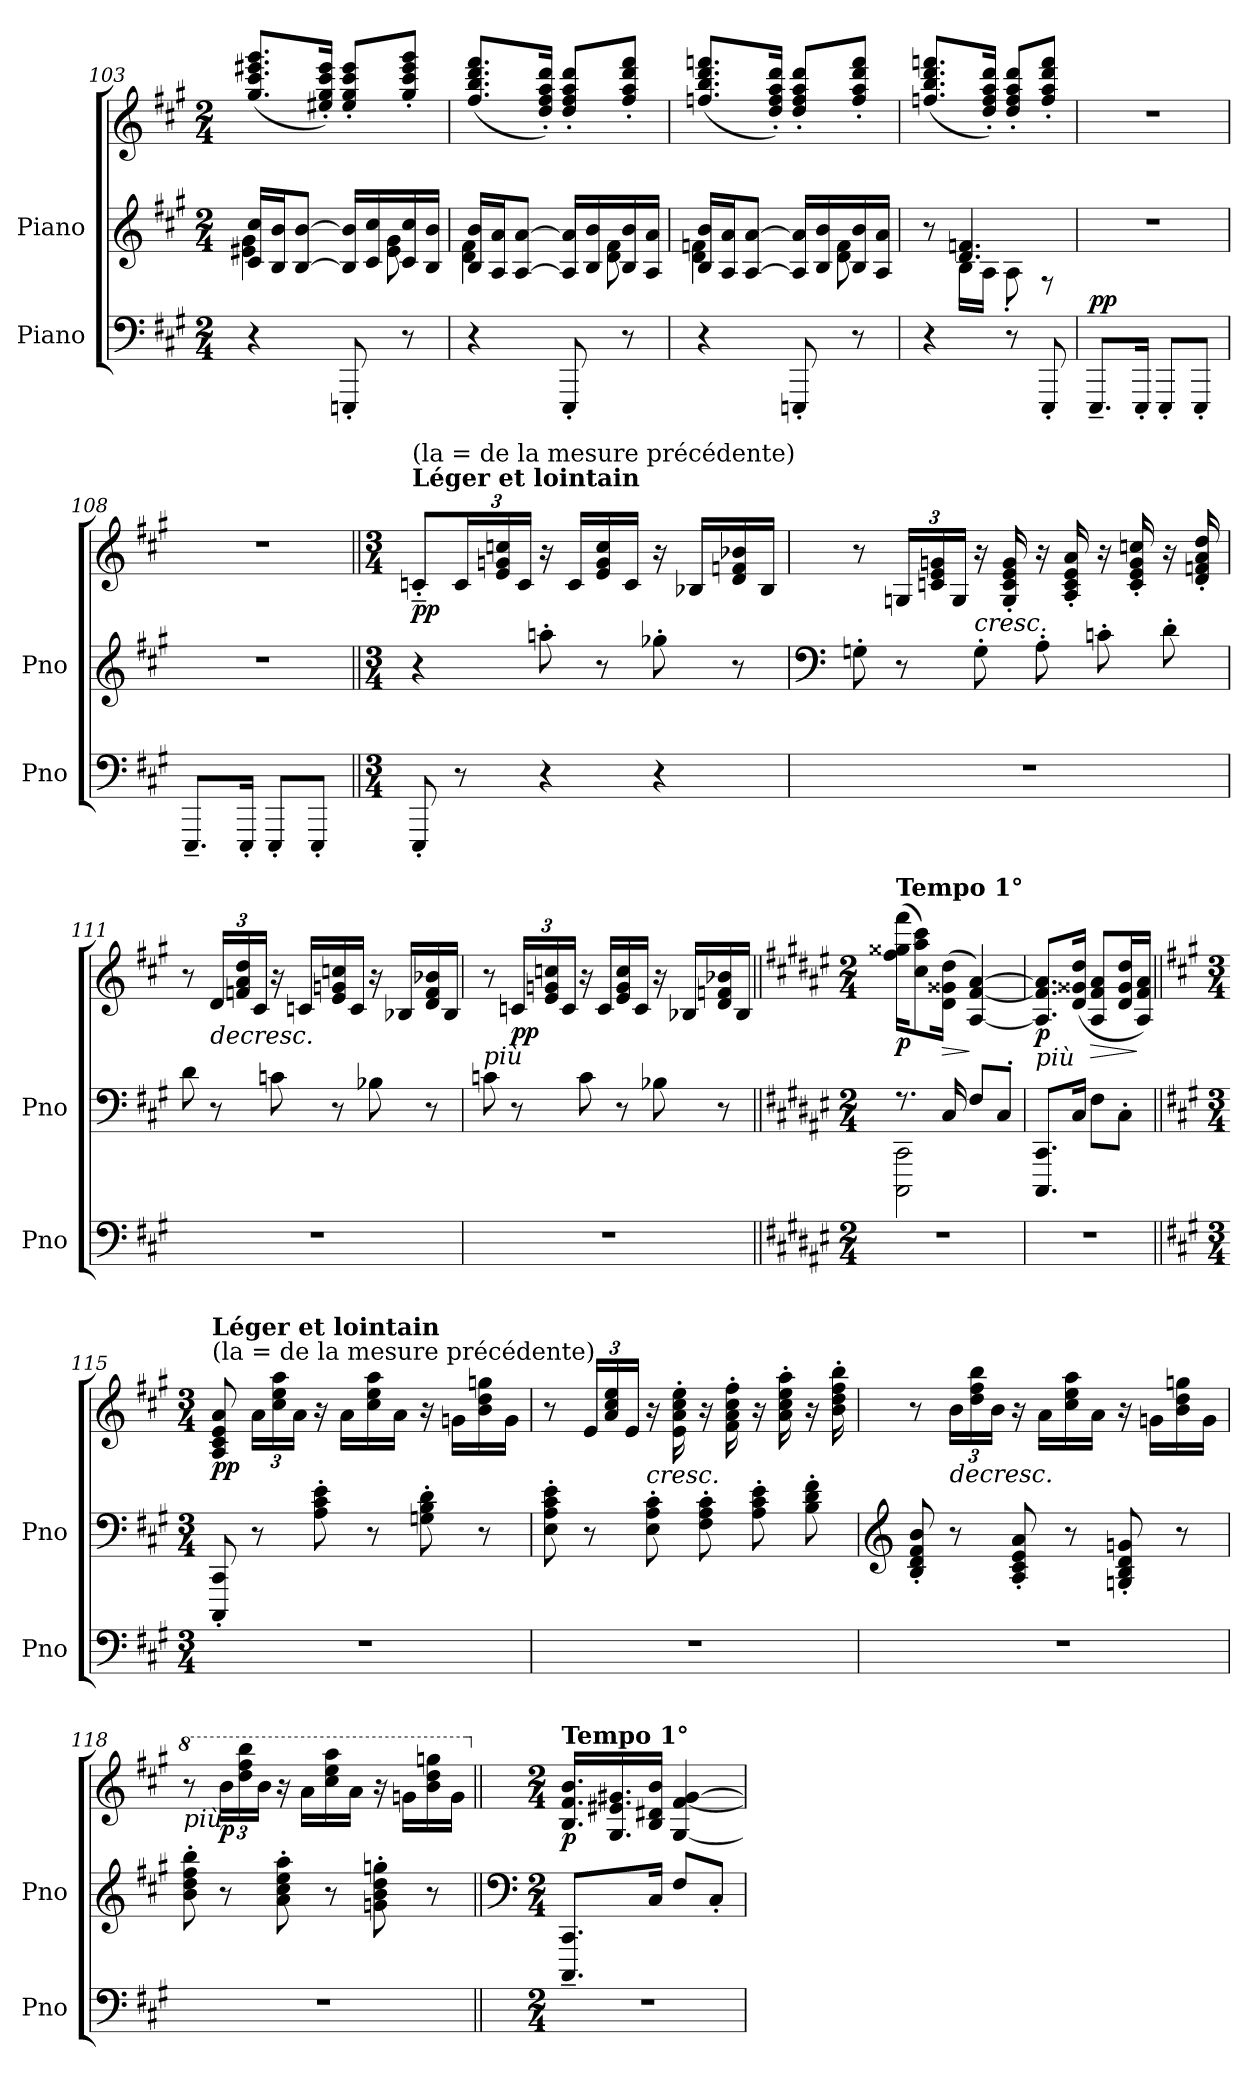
**kern	**dynam	**kern	**kern	**dynam
*part2	*part2	*part1	*part1	*part1
*staff3	*staff3	*staff2	*staff1	*staff1/2
*I"Piano	*	*I"Piano	*	*
*I'Pno	*	*I'Pno	*	*
*clefF4	*	*clefG2	*clefG2	*
*k[f#c#g#]	*	*k[f#c#g#]	*k[f#c#g#]	*
*M2/4	*	*M2/4	*M2/4	*
=103	=103	=103	=103	=103
*	*	*^	*	*
4r	.	16c#/ 16cc#/LL	4e#X\ 4g#\	(<8.gg#/ 8.ccc#/ 8.eee#X/ 8.ggg#/L	.
.	.	16B/ 16b/J	.	.	.
.	.	[8B/ [8b/J	.	.	.
.	.	.	.	16ee#X/' 16gg#/' 16ccc#/' 16eee#/'Jk)	.
8EEEni'/	.	16B/] 16b/]LL	8ryy	8ee#/' 8gg#/' 8ccc#/' 8eee#/'L	.
.	.	16c#/ 16cc#/	.	.	.
8r	.	16c#/ 16cc#/	8e#\ 8g#\	8gg#/' 8ccc#/' 8eee#/' 8ggg#/'J	.
.	.	16B/ 16b/JJ	.	.	.
=104	=104	=104	=104	=104	=104
4r	.	16B/ 16b/LL	4d\ 4f#\	(<8.ff#/ 8.bb/ 8.ddd/ 8.fff#/L	.
.	.	16A/ 16a/J	.	.	.
.	.	[8A/ [8a/J	.	.	.
.	.	.	.	16dd/' 16ff#/' 16aa/' 16ddd/'Jk)	.
8EEE'/	.	16A/] 16a/]LL	8ryy	8dd/' 8ff#/' 8aa/' 8ddd/'L	.
.	.	16B/ 16b/	.	.	.
8r	.	16B/ 16b/	8d\ 8f#\	8ff#/' 8aa/' 8ddd/' 8fff#/'J	.
.	.	16A/ 16a/JJ	.	.	.
=105	=105	=105	=105	=105	=105
4r	.	16B/ 16b/LL	4d\ 4fn\	(<8.ffn/ 8.bb/ 8.ddd/ 8.fffn/L	.
.	.	16A/ 16a/J	.	.	.
.	.	[8A/ [8a/J	.	.	.
.	.	.	.	16dd/' 16ff/' 16aa/' 16ddd/'Jk)	.
8EEEni'/	.	16A/] 16a/]LL	8ryy	8dd/' 8ff/' 8aa/' 8ddd/'L	.
.	.	16B/ 16b/	.	.	.
8r	.	16B/ 16b/	8d\ 8f\	8ff/' 8aa/' 8ddd/' 8fff/'J	.
.	.	16A/ 16a/JJ	.	.	.
!!LO:LB:g=z
=106	=106	=106	=106	=106	=106
4r	.	8r	8ryy	(<8.ffn/ 8.bb/ 8.ddd/ 8.fffn/L	.
.	.	4.d/ 4.fn/	16B\LL	.	.
.	.	.	16A\JJ	16dd/' 16ff/' 16aa/' 16ddd/'Jk)	.
8r	.	.	8A'\	8dd/' 8ff/' 8aa/' 8ddd/'L	.
8EEE'/	.	.	8r	8ff/' 8aa/' 8ddd/' 8fff/'J	.
=107	=107	=107	=107	=107	=107
!	!LO:DY:a	!	!	!	!
*	*	*v	*v	*	*
8.EEE~/L	pp	2r	2r	.
16EEE'/Jk	.	.	.	.
8EEE'/L	.	.	.	.
8EEE'/J	.	.	.	.
=108	=108	=108	=108	=108
8.EEE~/L	.	2r	2r	.
16EEE'/Jk	.	.	.	.
8EEE'/L	.	.	.	.
8EEE'/J	.	.	.	.
.	.	.	.	]
=109||	=109||	=109||	=109||	=109||
*M3/4	*	*M3/4	*M3/4	*
!	!	!	!LO:TX:a:B:t=Léger et lointain	!
!	!	!	!LO:TX:a:t=(la      =       de la mesure précédente)	!
!	!	!	!	!LO:DY:b
8EEE'/	.	4r	8cn'~/L	pp
8r	.	.	24c/L	.
.	.	.	24e/ 24gn/ 24ccn/	.
.	.	.	24c/JJ	.
4r	.	8aan'\	16r	.
.	.	.	16c/LL	.
.	.	8r	16e/ 16g/ 16cc/	.
.	.	.	16c/JJ	.
4r	.	8gg-X'\	16r	.
.	.	.	16B-X/LL	.
.	.	8r	16d/ 16fn/ 16b-X/	.
.	.	.	16B-/JJ	.
!!LO:LB:g=z
=110	=110	=110	=110	=110
*	*	*clefF4	*	*
2.r	.	8Gn'\	8r	.
.	.	8r	24Gn/LL	.
.	.	.	24cn/ 24e/ 24gn/	.
.	.	.	24G/JJ	.
!	!	!	!	!LO:HP:b
.	.	8G'\	16r	<
.	.	.	16G/' 16c/' 16e/' 16g/'	.
.	.	8A'\	16r	.
.	.	.	16A/' 16c/' 16e/' 16a/'	.
.	.	8cn'\	16r	.
.	.	.	16c/' 16e/' 16g/' 16ccn/'	.
.	.	8d'\	16r	.
.	.	.	16d/' 16fn/' 16a/' 16dd/'	.
=111	=111	=111	=111	=111
2.r	.	8d\	8r	.
!	!	!	!	!LO:HP:b
.	.	8r	24d/LL	>
.	.	.	24fn/ 24a/ 24dd/	.
.	.	.	24c#/JJ	.
.	.	8cn\	16r	.
.	.	.	16cn/LL	.
.	.	8r	16e/ 16gn/ 16ccn/	.
.	.	.	16c/JJ	.
.	.	8B-X\	16r	.
.	.	.	16B-X/LL	.
.	.	8r	16d/ 16f/ 16b-X/	.
.	.	.	16B-/JJ	.
.	.	.	.	[
=112	=112	=112	=112	=112
!	!	!LO:TX:a:i:t=più	!	!
2.r	.	8cn\	8r	.
!	!	!	!	!LO:DY:b
.	.	8r	24cn/LL	pp
.	.	.	24e/ 24gn/ 24ccn/	.
.	.	.	24c/JJ	.
.	.	8c\	16r	.
.	.	.	16c/LL	.
.	.	8r	16e/ 16g/ 16cc/	.
.	.	.	16c/JJ	.
.	.	8B-X\	16r	.
.	.	.	16B-X/LL	.
.	.	8r	16d/ 16fn/ 16b-X/	.
.	.	.	16B-/JJ	.
!!LO:PB:g=z
=113||	=113||	=113||	=113||	=113||
*k[f#c#g#d#a#e#]	*	*k[f#c#g#d#a#e#]	*k[f#c#g#d#a#e#]	*
*M2/4	*	*M2/4	*M2/4	*
*	*	*^	*	*
!	!	!	!	!LO:TX:a:B:t=Tempo 1°	!
!	!	!	!	!	!LO:DY:b
2r	.	8.r	2CCC#\ 2CC#\	(>16ff#\ 16gg##X\ 16fff#\KL	p
.	.	.	.	8cc#\ 8aa#\ 8ccc#\)	.
!	!	!	!	!	!LO:HP:b
.	.	16C#/	.	(>16d#\ 16g##X\ 16dd#\Jk	>
.	.	8F#/L	.	[4A#/ [4f#/ [4a#/)	]
.	.	8C#'</J	.	.	.
*	*	*v	*v	*	*
=114	=114	=114	=114	=114
!	!	!	!LO:TX:b:i:t=più	!
!	!	!	!	!LO:DY:b
2r	.	8.CCC#/ 8.CC#/L	8.A#/] 8.f#/] 8.a#/]L	p
.	.	16C#/Jk	(>16d#/ 16g##X/ 16dd#/Jk	.
!	!	!	!	!LO:HP:b
.	.	8F#\L	8A#/ 8f#/ 8a#/L	>
.	.	8C#'<\J	16d#/ 16g##/ 16dd#/L	.
.	.	.	16A#/ 16f#/ 16a#/JJ)	]
=115||	=115||	=115||	=115||	=115||
*k[f#c#g#]	*	*k[f#c#g#]	*k[f#c#g#]	*
*M3/4	*	*M3/4	*M3/4	*
!	!	!	!LO:TX:a:t=(la      =       de la mesure précédente)	!
!	!	!	!LO:TX:a:B:t=Léger et lointain	!
!	!	!	!	!LO:DY:b
2.r	.	8CCC#/' 8CC#/'	8A/ 8c#/ 8e/ 8a/	pp
.	.	8r	24a\LL	.
.	.	.	24cc#\ 24ee\ 24aa\	.
.	.	.	24a\JJ	.
.	.	8A\' 8c#\' 8e\'	16r	.
.	.	.	16a\LL	.
.	.	8r	16cc#\ 16ee\ 16aa\	.
.	.	.	16a\JJ	.
.	.	8Gn\' 8B\' 8d\'	16r	.
.	.	.	16gn\LL	.
.	.	8r	16b\ 16dd\ 16ggn\	.
.	.	.	16g\JJ	.
!!LO:LB:g=z
=116	=116	=116	=116	=116
2.r	.	8E\' 8A\' 8c#\' 8e\'	8r	.
.	.	8r	24e/LL	.
.	.	.	24a/ 24cc#/ 24ee/	.
.	.	.	24e/JJ	.
!	!	!	!	!LO:HP:b
.	.	8E\' 8A\' 8c#\'	16r	<
.	.	.	16e\' 16a\' 16cc#\' 16ee\'	.
.	.	8F#\' 8A\' 8c#\'	16r	.
.	.	.	16f#\' 16a\' 16cc#\' 16ff#\'	.
.	.	8A\' 8c#\' 8e\'	16r	.
.	.	.	16a\' 16cc#\' 16ee\' 16aa\'	.
.	.	8B\' 8d\' 8f#\'	16r	.
.	.	.	16b\' 16dd\' 16ff#\' 16bb\'	.
.	.	.	.	]
=117	=117	=117	=117	=117
*	*	*clefG2	*	*
2.r	.	8B/' 8d/' 8f#/' 8b/'	8r	.
!	!	!	!	!LO:HP:b
.	.	8r	24b\LL	>
.	.	.	24dd\ 24ff#\ 24bb\	.
.	.	.	24b\JJ	.
.	.	8A/' 8c#/' 8e/' 8a/'	16r	.
.	.	.	16a\LL	.
.	.	8r	16cc#\ 16ee\ 16aa\	.
.	.	.	16a\JJ	.
.	.	8Gn/' 8B/' 8d/' 8gn/'	16r	.
.	.	.	16gn\LL	.
.	.	8r	16b\ 16dd\ 16ggn\	.
.	.	.	16g\JJ	.
.	.	.	.	[
=118	=118	=118	=118	=118
*	*	*	*8va	*
!	!	!	!LO:TX:b:i:t=più	!
2.r	.	8b\' 8dd\' 8ff#\' 8bb\'	8r	.
!	!	!	!	!LO:DY:b
.	.	8r	24bb\LL	p
.	.	.	24ddd\ 24fff#\ 24bbb\	.
.	.	.	24bb\JJ	.
.	.	8a\' 8cc#\' 8ee\' 8aa\'	16r	.
.	.	.	16aa\LL	.
.	.	8r	16ccc#\ 16eee\ 16aaa\	.
.	.	.	16aa\JJ	.
.	.	8gn\' 8b\' 8dd\' 8ggn\'	16r	.
.	.	.	16ggn\LL	.
.	.	8r	16bb\ 16ddd\ 16gggn\	.
.	.	.	16gg\JJ	.
!!LO:LB:g=z
=119||	=119||	=119||	=119||	=119||
*	*	*clefF4	*	*
*M2/4	*	*M2/4	*M2/4	*
*	*	*	*X8va	*
!	!	!	!LO:TX:a:B:t=Tempo 1°	!
!	!	!	!	!LO:DY:b
2r	.	8.CCC#/~ 8.CC#/~L	16.B/ 16.f#/ 16.b/LL	p
.	.	.	16.G#/ 16.e#X/ 16.g#X/	.
.	.	16C#/Jk	16B/ 16d#X/ 16b/JJ	.
.	.	8F#/L	[4G#/ [4f#/ [4g#/	.
.	.	8C#'/J	.	.
=	=	=	=	=
*-	*-	*-	*-	*-
